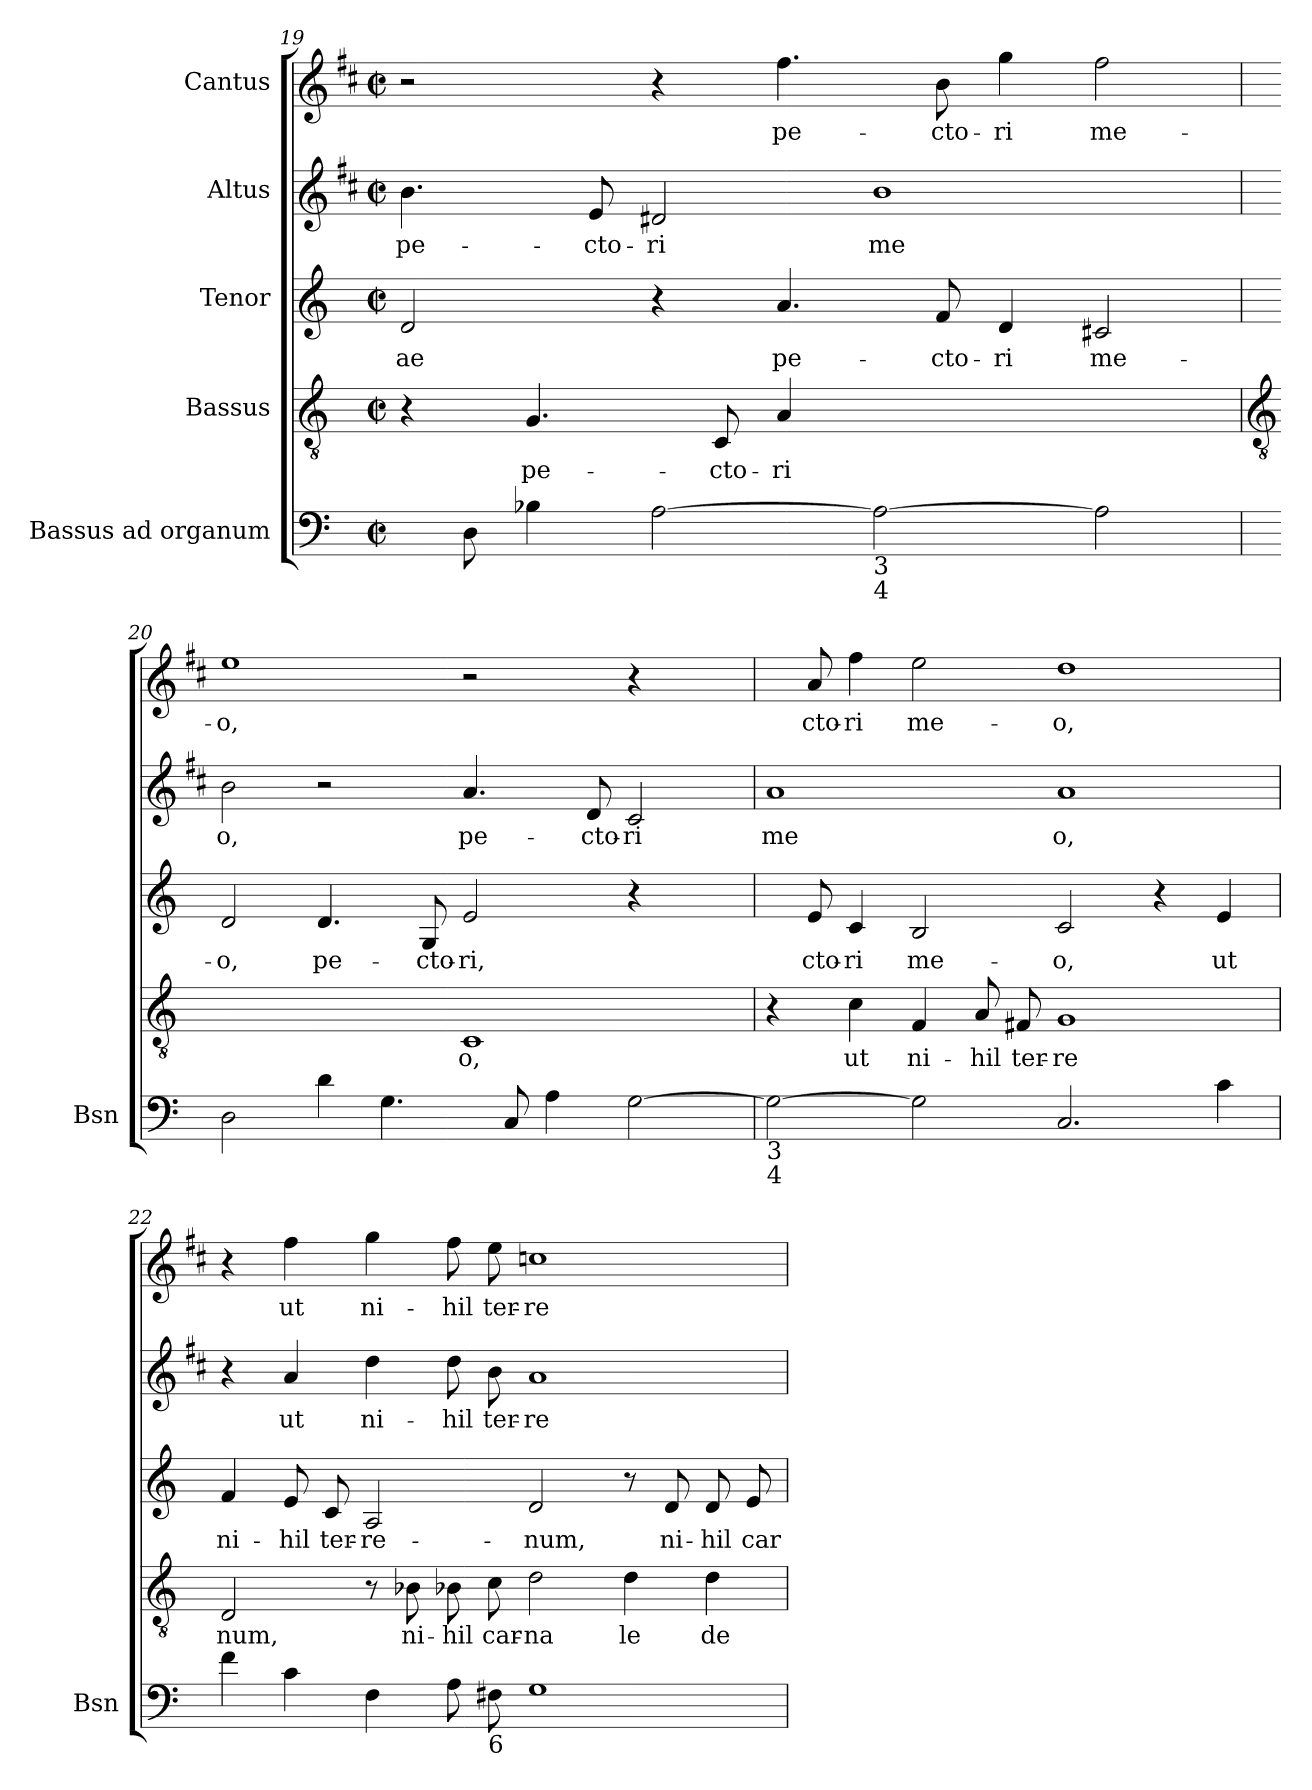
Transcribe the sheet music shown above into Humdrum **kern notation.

**kern	**kern	**text	**kern	**text	**kern	**text	**kern	**text
*part5	*part4	*part4	*part3	*part3	*part2	*part2	*part1	*part1
*staff5	*staff4	*staff4	*staff3	*staff3	*staff2	*staff2	*staff1	*staff1
*I"Bassus ad organum	*I"Bassus	*	*I"Tenor	*	*I"Altus	*	*I"Cantus	*
*I'Bsn	*	*	*	*	*	*	*	*
*clefF4	*clefGv2	*	*clefG2	*	*clefG2	*	*clefG2	*
*	*	*	*	*	*ITrd1c2	*	*ITrd1c2	*
*k[]	*k[]	*	*k[]	*	*k[]	*	*k[]	*
*C:	*C:	*	*C:	*	*C:	*	*C:	*
*M4/2	*M4/2	*	*M4/2	*	*M4/2	*	*M4/2	*
*met(c|)	*met(c|)	*	*met(c|)	*	*met(c|)	*	*met(c|)	*
=19	=19	=19	=19	=19	=19	=19	=19	=19
!	!	!	!	!LO:LY:b	!	!LO:LY:b	!	!
8dyy]	4r	.	2d	-ae	4.a	pe-	2r	.
8D	.	.	.	.	.	.	.	.
!	!	!LO:LY:b	!	!	!	!	!	!
4B-X	4.G	pe-	.	.	.	.	.	.
!	!	!	!	!	!	!LO:LY:b	!	!
.	.	.	.	.	8d	-cto-	.	.
!	!	!	!	!	!	!LO:LY:b	!	!
[2A	.	.	4r	.	2c#X	-ri	4r	.
!	!	!LO:LY:b	!	!	!	!	!	!
.	8C	-cto-	.	.	.	.	.	.
!	!	!LO:LY:b	!	!LO:LY:b	!	!	!	!LO:LY:b
.	4A	-ri	4.a	pe-	.	.	4.ee	pe-
!LO:TX:b:t=3	!	!	!	!	!	!	!	!
!LO:TX:b:t=4	!	!	!	!	!	!	!	!
!	!	!LO:LY:b	!	!	!	!LO:LY:b	!	!
2A_	[2Gyy	me	.	.	1a	me	.	.
!	!	!	!	!LO:LY:b	!	!	!	!LO:LY:b
.	.	.	8f	-cto-	.	.	8a	-cto-
!	!	!	!	!LO:LY:b	!	!	!	!LO:LY:b
.	.	.	4d	-ri	.	.	4ff	-ri
!	!	!	!	!LO:LY:b	!	!	!	!LO:LY:b
2A]	2ryy	.	2c#X	me-	.	.	2ee	me-
!!LO:LB:g=z
=20	=20	=20	=20	=20	=20	=20	=20	=20
*	*clefGv2	*	*	*	*	*	*	*
!	!	!	!	!LO:LY:b	!	!LO:LY:b	!	!LO:LY:b
2D	1Gyy]	.	2d	-o,	2a	o,	1dd	-o,
!	!	!	!	!LO:LY:b	!	!	!	!
4d	.	.	4.d	pe-	2r	.	.	.
4.G	.	.	.	.	.	.	.	.
!	!	!	!	!LO:LY:b	!	!	!	!
.	.	.	8G	-cto-	.	.	.	.
!	!	!LO:LY:b	!	!LO:LY:b	!	!LO:LY:b	!	!
.	1C	o,	2e	-ri,	4.g	pe-	2r	.
8C	.	.	.	.	.	.	.	.
4A	.	.	.	.	.	.	.	.
!	!	!	!	!	!	!LO:LY:b	!	!
.	.	.	.	.	8c	-cto-	.	.
!	!	!	!	!	!	!LO:LY:b	!	!
[2G	.	.	4r	.	2B	-ri	4r	.
!	!	!	!	!LO:LY:b	!	!	!	!LO:LY:b
.	.	.	[4gyy	pe	.	.	[4ddyy	pe
!!LO:LB:g=z
=21	=21	=21	=21	=21	=21	=21	=21	=21
!LO:TX:b:t=3	!	!	!	!	!	!	!	!
!LO:TX:b:t=4	!	!	!	!	!	!	!	!
!	!	!	!	!	!	!LO:LY:b	!	!
2G_	4r	.	8gyy]	.	1g	me	8ddyy]	.
!	!	!	!	!LO:LY:b	!	!	!	!LO:LY:b
.	.	.	8e	cto-	.	.	8g	cto-
!	!	!LO:LY:b	!	!LO:LY:b	!	!	!	!LO:LY:b
.	4c	ut	4c	-ri	.	.	4ee	-ri
!	!	!LO:LY:b	!	!LO:LY:b	!	!	!	!LO:LY:b
2G]	4F	ni-	2B	me-	.	.	2dd	me-
!	!	!LO:LY:b	!	!	!	!	!	!
.	8A	-hil	.	.	.	.	.	.
!	!	!LO:LY:b	!	!	!	!	!	!
.	8F#X	ter-	.	.	.	.	.	.
!	!	!LO:LY:b	!	!LO:LY:b	!	!LO:LY:b	!	!LO:LY:b
2.C	1G	-re	2c	-o,	1g	o,	1cc	-o,
.	.	.	4r	.	.	.	.	.
!	!	!	!	!LO:LY:b	!	!	!	!
4c	.	.	4e	ut	.	.	.	.
=22	=22	=22	=22	=22	=22	=22	=22	=22
!	!	!LO:LY:b	!	!LO:LY:b	!	!	!	!
4f	2D	num,	4f	ni-	4r	.	4r	.
!	!	!	!	!LO:LY:b	!	!LO:LY:b	!	!LO:LY:b
4c	.	.	8e	-hil	4g	ut	4ee	ut
!	!	!	!	!LO:LY:b	!	!	!	!
.	.	.	8c	ter-	.	.	.	.
!	!	!	!	!LO:LY:b	!	!LO:LY:b	!	!LO:LY:b
4F	8r	.	2A	-re-	4cc	ni-	4ff	ni-
!	!	!LO:LY:b	!	!	!	!	!	!
.	8B-X	ni-	.	.	.	.	.	.
!	!	!LO:LY:b	!	!	!	!LO:LY:b	!	!LO:LY:b
8AL	8B-X	-hil	.	.	8cc	-hil	8ee	-hil
!LO:TX:b:t=6	!	!	!	!	!	!	!	!
!	!	!LO:LY:b	!	!	!	!LO:LY:b	!	!LO:LY:b
8F#X	8c	car-	.	.	8a	ter-	8dd	ter-
!	!	!LO:LY:b	!	!LO:LY:b	!	!LO:LY:b	!	!LO:LY:b
1G	2d	-na	2d	-num,	1g	-re	1b-X	-re
!	!	!LO:LY:b	!	!	!	!	!	!
.	4d	le	8r	.	.	.	.	.
!	!	!	!	!LO:LY:b	!	!	!	!
.	.	.	8d	ni-	.	.	.	.
!	!	!LO:LY:b	!	!LO:LY:b	!	!	!	!
.	4d	de-	8d	-hil	.	.	.	.
!	!	!	!	!LO:LY:b	!	!	!	!
.	.	.	8e	car-	.	.	.	.
=	=	=	=	=	=	=	=	=
*-	*-	*-	*-	*-	*-	*-	*-	*-
